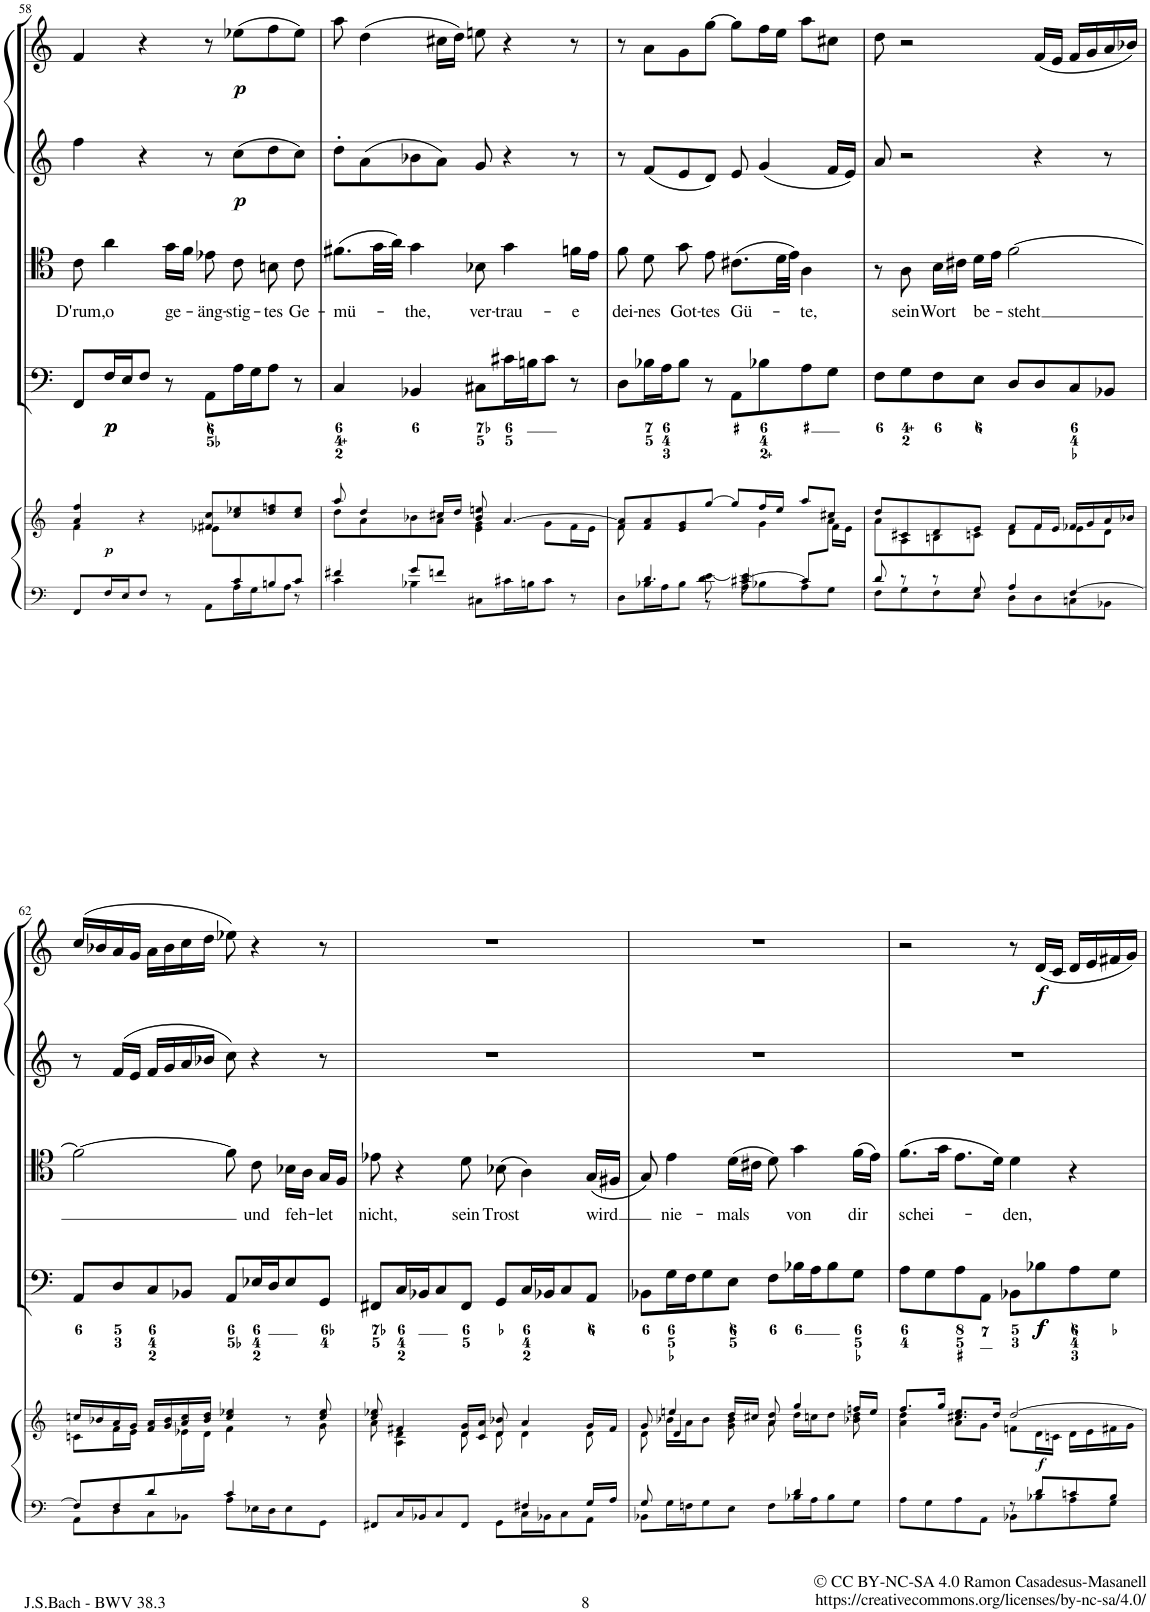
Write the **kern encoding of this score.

**kern	**kern	**dynam	**kern	**dynam	**kern	**text	**kern	**dynam	**kern	**dynam
*part5	*part5	*part5	*part4	*part4	*part3	*part3	*part2	*part2	*part1	*part1
*staff6	*staff5	*staff5/6	*staff4	*staff4	*staff3	*staff3	*staff2	*staff2	*staff1	*staff1
*I"Piano reduction	*	*	*I"Continuo	*	*I"Tenore	*	*I"Oboe II	*	*I"Oboe I	*
*I'Pno	*	*	*	*	*	*	*I'Ob	*	*I'Ob	*
!!LO:PB:g=z
*clefF4	*clefG2	*	*clefF4	*	*clefC4	*	*clefG2	*	*clefG2	*
*k[]	*k[]	*	*k[]	*	*k[]	*	*k[]	*	*k[]	*
*M4/4	*M4/4	*	*M4/4	*	*M4/4	*	*M4/4	*	*M4/4	*
*met(c)	*met(c)	*	*met(c)	*	*met(c)	*	*met(c)	*	*met(c)	*
=58	=58	=58	=58	=58	=58	=58	=58	=58	=58	=58
*^	*^	*	*	*	*	*	*	*	*	*
!	!	!	!	!	!	!	!	!LO:LY:b	!	!	!	!
*	*	*	*^	*	*	*	*	*	*	*	*	*
8ryy	8FF/L	4a/ 4ff/	4f\	8ryy	.	8FF/L	.	8c\	D'rum,	4ff\	.	4f/	.
!	!	!	!	!	!LO:DY:b	!	!LO:DY:b	!	!LO:LY:b	!	!	!	!
!	!	!	!	!	!	!	!LO:DY:n=1:b	!	!	!	!	!	!
.	16F/L	.	.	2..ryy	p	16F/L	p p	4a\	o	.	.	.	.
.	16E/J	.	.	.	.	16E/J	.	.	.	.	.	.	.
.	8F/J	4r	4ryy	.	.	8F/J	.	.	.	4r	.	4r	.
!	!	!	!	!	!	!	!	!	!LO:LY:b	!	!	!	!
.	8r	.	.	.	.	8r	.	16g\LL	ge-	.	.	.	.
.	.	.	.	.	.	.	.	16f\JJ	.	.	.	.	.
!	!	!	!	!	!	!	!	!	!LO:LY:b	!	!	!	!
.	8AA\L	8f#X/ 8cc/L	8e-X\L	.	.	8AA\L	.	8e-X\	-äng-	8r	.	8r	.
!	!	!	!	!	!	!	!	!	!LO:LY:b	!	!LO:DY:b	!	!LO:DY:b
8c/	16A\L	8cc/ 8ee-X/	4.ryy	.	.	16A\L	.	8c\	-stig-	(8cc\L	p	(8ee-X\L	p
.	16G\J	.	.	.	.	16G\J	.	.	.	.	.	.	.
!	!	!	!	!	!	!	!	!	!LO:LY:b	!	!	!	!
8Bn/	8A\J	8dd/ 8ffn/	.	.	.	8A\J	.	8Bn\	-tes	8dd\	.	8ff\	.
!	!	!	!	!	!	!	!	!	!LO:LY:b	!	!	!	!
8c/J	8r	8cc/ 8ee-/J	.	.	.	8r	.	8c\	Ge-	8cc\J)	.	8ee-\J)	.
=59	=59	=59	=59	=59	=59	=59	=59	=59	=59	=59	=59	=59	=59
!	!	!	!	!	!	!	!	!	!LO:LY:b	!	!	!	!
*	*	*	*v	*v	*	*	*	*	*	*	*	*	*
4f#X/	4c\	8aa/	8dd\L	.	4C/	.	(8.f#X\L	-mü-	8dd'\L	.	8aa\	.
.	.	4dd/	8a\	.	.	.	.	.	(8a\	.	(4dd\	.
.	.	.	.	.	.	.	32g\LL	.	.	.	.	.
.	.	.	.	.	.	.	32a\JJJ)	.	.	.	.	.
!	!	!	!	!	!	!	!	!LO:LY:b	!	!	!	!
8g/L	4B-X\	.	8b-X\	.	4BB-X/	.	4g\	the,	8b-X\	.	.	.
8fn/J	.	16cc#X/LL	8a\J	.	.	.	.	.	8a\J)	.	16cc#X\LL	.
.	.	16dd/JJ	.	.	.	.	.	.	.	.	16dd\JJ)	.
!	!	!	!	!	!	!	!	!LO:LY:b	!	!	!	!
4.ryy	8C#X\L	8b-/ 8een/	4e\ 4g\	.	8C#X\L	.	8B-X\	ver-	8g/	.	8een\	.
!	!	!	!	!	!	!	!	!LO:LY:b	!	!	!	!
.	16c#X\L	[4.a/	.	.	16c#X\L	.	4g\	-trau-	4r	.	4r	.
.	16Bn\J	.	.	.	16Bn\J	.	.	.	.	.	.	.
.	8c#\J	.	8g\L	.	8c#\J	.	.	.	.	.	.	.
!	!	!	!	!	!	!	!	!LO:LY:b	!	!	!	!
8r	8ryy	.	16f\L	.	8r	.	16fn\LL	-e	8r	.	8r	.
.	.	.	16e\JJ	.	.	.	16e\JJ	.	.	.	.	.
=60	=60	=60	=60	=60	=60	=60	=60	=60	=60	=60	=60	=60
*	*^	*	*^	*	*	*	*	*	*	*	*	*
!	!	!	!	!	!	!	!	!	!	!LO:LY:b	!	!	!	!
4.ryy	8ryy	8D\L	8f/ 8a/]L	8f\	2..ryy	.	8D\L	.	8f\	dei-	8r	.	8r	.
!	!	!	!	!	!	!	!	!	!	!LO:LY:b	!	!	!	!
.	4.d/	16B-X\L	8f/ 8a/	4ryy	.	.	16B-X\L	.	8d\	-nes	(8f/L	.	8a\L	.
.	.	16A\J	.	.	.	.	16A\J	.	.	.	.	.	.	.
!	!	!	!	!	!	!	!	!	!	!LO:LY:b	!	!	!	!
.	.	8B-\J	8e/ 8g/	.	.	.	8B-\J	.	8g\	Got-	8e/	.	8g\	.
!	!	!	!	!	!	!	!	!	!	!LO:LY:b	!	!	!	!
8d\ [8e\	.	8r	[8gg/J	4ryy	.	.	8r	.	8e\	-tes	8d/J)	.	[8gg\J	.
!	!	!	!	!	!	!	!	!	!	!LO:LY:b	!	!	!	!
8e\]	[4c#X/	8A\L	8gg/L]	.	.	.	8AA\L	.	(8.c#X\L	Gü-	8e/	.	8gg\L]	.
4.ryy	.	8B-X\	16ff/L	4g\	.	.	8B-X\	.	.	.	(4g/	.	16ff\L	.
.	.	.	16ee/JJ	.	.	.	.	.	32d\LL	.	.	.	16ee\JJ	.
.	.	.	.	.	.	.	.	.	32e\JJJ)	.	.	.	.	.
!	!	!	!	!	!	!	!	!	!	!LO:LY:b	!	!	!	!
.	8c#/L]	8A\	8aa/L	.	.	.	8A\	.	4A\	te,	.	.	8aa\L	.
.	8ryy	8G\J	8cc#X/J	16f\LL	8a\J	.	8G\J	.	.	.	16f/LL	.	8cc#X\J	.
.	.	.	.	16e\JJ	.	.	.	.	.	.	16e/JJ)	.	.	.
*	*v	*v	*	*	*	*	*	*	*	*	*	*	*	*
*	*	*	*v	*v	*	*	*	*	*	*	*	*	*
=61	=61	=61	=61	=61	=61	=61	=61	=61	=61	=61	=61	=61
8d/	8F\L	8dd/L	8a\L	.	8F\L	.	8r	.	8a/	.	8dd\	.
!	!	!	!	!	!	!	!	!LO:LY:b	!	!	!	!
8r	8G\	8c#X/	8A\	.	8G\	.	8A\	sein	2r	.	2r	.
!	!	!	!	!	!	!	!	!LO:LY:b	!	!	!	!
8r	8F\	8d/	8Bn\	.	8F\	.	16B\LL	Wort	.	.	.	.
.	.	.	.	.	.	.	16c#X\JJ	.	.	.	.	.
!	!	!	!	!	!	!	!	!LO:LY:b	!	!	!	!
8G/	8E\J	8e/J	8cn\J	.	8E\J	.	16d\LL	be-	.	.	.	.
.	.	.	.	.	.	.	16e\JJ	.	.	.	.	.
!	!	!	!	!	!	!	!	!LO:LY:b	!	!	!	!
4A/	8D\L	8f/L	8d\L	.	8D/L	.	[2f\	steht	.	.	.	.
.	8D\	16f/L	8f\	.	8D/	.	.	.	4r	.	(16f/LL	.
.	.	16e/JJ	.	.	.	.	.	.	.	.	16e/JJ	.
[4F/	8Cn\	16f-X/LL	8e\	.	8C/	.	.	.	.	.	16f/LL	.
.	.	16g/	.	.	.	.	.	.	.	.	16g/	.
.	8BB-X\J	16a/	8d\J	.	8BB-X/J	.	.	.	8r	.	16a/	.
.	.	16b-X/JJ	.	.	.	.	.	.	.	.	16b-X/JJ)	.
!!LO:LB:g=z
=62	=62	=62	=62	=62	=62	=62	=62	=62	=62	=62	=62	=62
*	*	*	*^	*	*	*	*	*	*	*	*	*
8F/L]	8AA\L	16ccn/LL	8cn\L	4.ryy	.	8AA/L	.	2f\_	.	8r	.	(16cc/LL	.
.	.	16b-X/	.	.	.	.	.	.	.	.	.	16b-X/	.
8F/	8D\	16a/	16f\L	.	.	8D/	.	.	.	(16f/LL	.	16a/	.
.	.	16g/JJ	16e\JJ	.	.	.	.	.	.	16e/JJ	.	16g/JJ	.
8d/	8C\	16f/ 16a/LL	4ryy	.	.	8C/	.	.	.	16f/LL	.	16a\LL	.
.	.	16g/ 16b-/	.	.	.	.	.	.	.	16g/	.	16b-\	.
8ryy	8BB-X\J	16a/ 16cc/	.	16e-X\L	.	8BB-X/J	.	.	.	16a/	.	16cc\	.
.	.	16b-/ 16dd/JJ	.	16d\JJ	.	.	.	.	.	16b-X/JJ	.	16dd\JJ	.
4c/	8A\L	4cc/ 4ee-X/	4f\	2ryy	.	8AA/L	.	8f\]	.	8cc\)	.	8ee-X\)	.
!	!	!	!	!	!	!	!	!	!LO:LY:b	!	!	!	!
.	16E-X\L	.	.	.	.	16E-X/L	.	8c\	und	4r	.	4r	.
.	16D\J	.	.	.	.	16D/J	.	.	.	.	.	.	.
!	!	!	!	!	!	!	!	!	!LO:LY:b	!	!	!	!
4ryy	8E-\	8r	8ryy	.	.	8E-/	.	16B-X\LL	feh-	.	.	.	.
.	.	.	.	.	.	.	.	16A\JJ	.	.	.	.	.
!	!	!	!	!	!	!	!	!	!LO:LY:b	!	!	!	!
.	8GG\J	8cc/ 8ee-/	8g\	.	.	8GG/J	.	16G/LL	let	8r	.	8r	.
.	.	.	.	.	.	.	.	16F/JJ	.	.	.	.	.
*	*	*	*v	*v	*	*	*	*	*	*	*	*	*
=63	=63	=63	=63	=63	=63	=63	=63	=63	=63	=63	=63	=63
!	!	!	!	!	!	!	!	!LO:LY:b	!	!	!	!
8FF#X/L	2ryy	8cc/ 8ee-X/	8a\	.	8FF#X/L	.	8e-X\	nicht,	1r	.	1r	.
16C/L	.	4f#X/	4A\ 4d\	.	16C/L	.	4r	.	.	.	.	.
16BB-X/J	.	.	.	.	16BB-X/J	.	.	.	.	.	.	.
8C/	.	.	.	.	8C/	.	.	.	.	.	.	.
!	!	!	!	!	!	!	!	!LO:LY:b	!	!	!	!
8FF#/J	.	16d/ 16g/LL	8d\	.	8FF#/J	.	8d\	sein	.	.	.	.
.	.	16c/ 16a/JJ	.	.	.	.	.	.	.	.	.	.
!	!	!	!	!	!	!	!	!LO:LY:b	!	!	!	!
8ryy	8GG\L	8d/ 8b-X/	8d\	.	8GG/L	.	(8B-X\	Trost	.	.	.	.
4F#X/	16C\L	4a/	4d\	.	16C/L	.	4A\)	.	.	.	.	.
.	16BB-X\J	.	.	.	16BB-X/J	.	.	.	.	.	.	.
.	8C\	.	.	.	8C/	.	.	.	.	.	.	.
!	!	!	!	!	!	!	!	!LO:LY:b	!	!	!	!
16G/LL	8AA\J	16g/LL	8d\	.	8AA/J	.	(16G/LL	wird	.	.	.	.
16A/JJ	.	16f#/JJ	.	.	.	.	16F#X/JJ	.	.	.	.	.
=64	=64	=64	=64	=64	=64	=64	=64	=64	=64	=64	=64	=64
*	*	*	*^	*	*	*	*	*	*	*	*	*
8G/	8BB-X\L	8g/	8d\	8ryy	.	8BB-X\L	.	8G/)	.	1r	.	1r	.
!	!	!	!	!	!	!	!	!	!LO:LY:b	!	!	!	!
4ryy	16G\L	4een/	16b-X\LL	4d/	.	16G\L	.	4e\	nie-	.	.	.	.
.	16Fn\J	.	16a\J	.	.	16F\J	.	.	.	.	.	.	.
.	8G\	.	8b-\J	.	.	8G\	.	.	.	.	.	.	.
!	!	!	!	!	!	!	!	!	!LO:LY:b	!	!	!	!
8ryy	8E\J	16dd/LL	8g\ 8b-\	2ryy	.	8E\J	.	(16d\LL	-mals	.	.	.	.
.	.	16cc#X/JJ	.	.	.	.	.	16c#X\JJ	.	.	.	.	.
8ryy	8F\L	8a/ 8dd/	8a\	.	.	8F\L	.	8d\)	.	.	.	.	.
!	!	!	!	!	!	!	!	!	!LO:LY:b	!	!	!	!
4d/	16B-X\L	4gg/	16dd\LL	.	.	16B-X\L	.	4g\	von	.	.	.	.
.	16A\J	.	16ccn\J	.	.	16A\J	.	.	.	.	.	.	.
.	8B-\	.	8dd\J	.	.	8B-\	.	.	.	.	.	.	.
!	!	!	!	!	!	!	!	!	!LO:LY:b	!	!	!	!
8ryy	8G\J	16ffn/LL	8b-X\ 8dd\	8ryy	.	8G\J	.	(16f\LL	dir	.	.	.	.
.	.	16ee/JJ	.	.	.	.	.	16e\JJ)	.	.	.	.	.
*	*	*	*v	*v	*	*	*	*	*	*	*	*	*
=65	=65	=65	=65	=65	=65	=65	=65	=65	=65	=65	=65	=65
!	!	!	!	!	!	!	!	!LO:LY:b	!	!	!	!
2ryy	8A\L	8.ff/L	4a\ 4dd\	.	8A\L	.	(8.f\L	schei-	1r	.	2r	.
.	8G\	.	.	.	8G\	.	.	.	.	.	.	.
.	.	16gg/Jk	.	.	.	.	16g\Jk	.	.	.	.	.
.	8A\	8.cc#X/ 8.ee/L	8a\L	.	8A\	.	8.e\L	.	.	.	.	.
.	8AA\J	.	8g\J	.	8AA\J	.	.	.	.	.	.	.
.	.	16dd/Jk	.	.	.	.	16d\Jk)	.	.	.	.	.
!	!	!	!	!	!	!	!	!LO:LY:b	!	!	!	!
8r	8BB-X\L	[2dd/	8fn\L	.	8BB-X\L	.	4d\	den,	.	.	8r	.
!	!	!	!	!LO:DY:b	!	!LO:DY:b	!	!	!	!	!	!
!	!	!	!	!	!	!LO:DY:n=1:b	!	!	!	!	!	!LO:DY:b
8d/L	8B-X\	.	16d\L	f	8B-X\	f f	.	.	.	.	(16d/LL	f
.	.	.	16cn\JJ	.	.	.	.	.	.	.	16c/JJ	.
8cn/	8A\	.	16d\LL	.	8A\	.	4r	.	.	.	16d/LL	.
.	.	.	16e\	.	.	.	.	.	.	.	16e/	.
8B-/J	8G\J	.	16f#X\	.	8G\J	.	.	.	.	.	16f#X/	.
.	.	.	16g\JJ	.	.	.	.	.	.	.	16g/JJ)	.
*v	*v	*	*	*	*	*	*	*	*	*	*	*
*	*v	*v	*	*	*	*	*	*	*	*	*
=	=	=	=	=	=	=	=	=	=	=
*-	*-	*-	*-	*-	*-	*-	*-	*-	*-	*-
